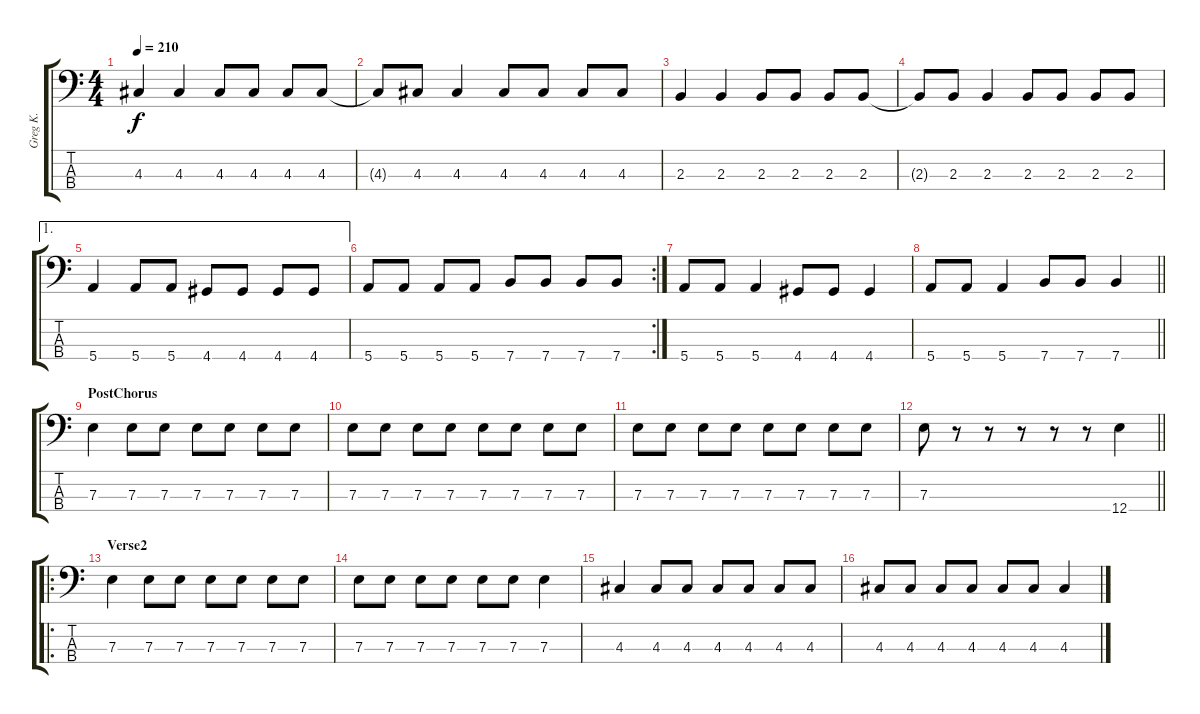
\track ("Greg K." "Greg K.") {instrument electricbasspick}
\staff {score tabs}
\tuning (G2 D2 A1 E1) {hide}
\ts (4 4)
\tempo 210
\clef f4
\ks c
4.3.4{dy f} 4.3.4 4.3.8 4.3.8 4.3.8 4.3.8 |
4.3{t}.8 4.3.8 4.3.4 4.3.8 4.3.8 4.3.8 4.3.8 |
2.3.4 2.3.4 2.3.8 2.3.8 2.3.8 2.3.8 |
2.3{t}.8 2.3.8 2.3.4 2.3.8 2.3.8 2.3.8 2.3.8 |
\ae 1
5.4.4 5.4.8 5.4.8 4.4.8 4.4.8 4.4.8 4.4.8 |
\rc 2
5.4.8 5.4.8 5.4.8 5.4.8 7.4.8 7.4.8 7.4.8 7.4.8 |
5.4.8 5.4.8 5.4.4 4.4.8 4.4.8 4.4.4 |
\barLineRight lightlight
5.4.8 5.4.8 5.4.4 7.4.8 7.4.8 7.4.4 |
\section ("" "PostChorus")
7.3.4 7.3.8 7.3.8 7.3.8 7.3.8 7.3.8 7.3.8 |
7.3.8 7.3.8 7.3.8 7.3.8 7.3.8 7.3.8 7.3.8 7.3.8 |
7.3.8 7.3.8 7.3.8 7.3.8 7.3.8 7.3.8 7.3.8 7.3.8 |
\barLineRight lightlight
7.3.8 r.8 r.8 r.8 r.8 r.8 12.4.4 |
\ro
\section ("" "Verse2")
7.3.4 7.3.8 7.3.8 7.3.8 7.3.8 7.3.8 7.3.8 |
7.3.8 7.3.8 7.3.8 7.3.8 7.3.8 7.3.8 7.3.4 |
4.3.4 4.3.8 4.3.8 4.3.8 4.3.8 4.3.8 4.3.8 |
4.3.8 4.3.8 4.3.8 4.3.8 4.3.8 4.3.8 4.3.4
